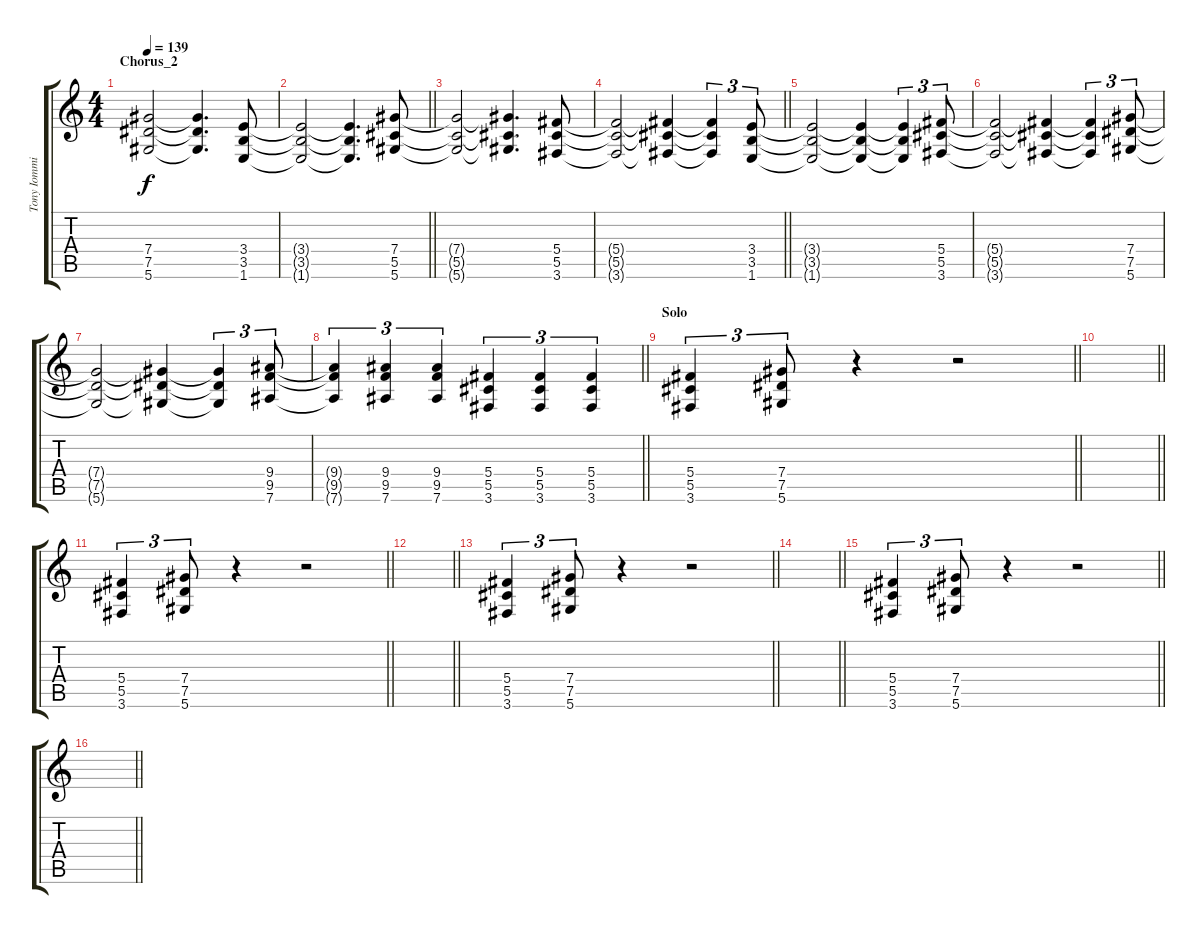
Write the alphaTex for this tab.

\track ("Tony Iommi" "Tony Iommi") {instrument overdrivenguitar}
\staff {score tabs}
\tuning (Eb4 Bb3 Gb3 Db3 Ab2 Eb2) {hide}
\ts (4 4)
\section ("" "Chorus_2")
\tempo 139
\clef g2
\ks c
(7.4 7.5 5.6).2{dy f} (7.4{t} 7.5{t} 5.6{t}).4{d} (3.4 3.5 1.6).8 |
\barLineRight lightlight
(3.4{t} 3.5{t} 1.6{t}).2 (3.4{t} 3.5{t} 1.6{t}).4{d} (7.4 5.5 5.6).8 |
(7.4{t} 5.5{t} 5.6{t}).2 (7.4{t} 5.5{t} 5.6{t}).4{d} (5.4 5.5 3.6).8 |
\barLineRight lightlight
(5.4{t} 5.5{t} 3.6{t}).2 (5.4{t} 5.5{t} 3.6{t}).4 (5.4{t} 5.5{t} 3.6{t}).4{tu (3 2)} (3.4 3.5 1.6).8{tu (3 2)} |
(3.4{t} 3.5{t} 1.6{t}).2 (3.4{t} 3.5{t} 1.6{t}).4 (3.4{t} 3.5{t} 1.6{t}).4{tu (3 2)} (5.4 5.5 3.6).8{tu (3 2)} |
(5.4{t} 5.5{t} 3.6{t}).2 (5.4{t} 5.5{t} 3.6{t}).4 (5.4{t} 5.5{t} 3.6{t}).4{tu (3 2)} (7.4 7.5 5.6).8{tu (3 2)} |
(7.4{t} 7.5{t} 5.6{t}).2 (7.4{t} 7.5{t} 5.6{t}).4 (7.4{t} 7.5{t} 5.6{t}).4{tu (3 2)} (9.4 9.5 7.6).8{tu (3 2)} |
\barLineRight lightlight
(9.4{t} 9.5{t} 7.6{t}).4{tu (3 2)} (9.4 9.5 7.6).4{tu (3 2)} (9.4 9.5 7.6).4{tu (3 2)} (5.4 5.5 3.6).4{tu (3 2)} (5.4 5.5 3.6).4{tu (3 2)} (5.4 5.5 3.6).4{tu (3 2)} |
\section ("" "Solo")
\barLineRight lightlight
(5.4 5.5 3.6).4{tu (3 2)} (7.4 7.5 5.6).8{tu (3 2)} r.4 r.2 |
\barLineRight lightlight
|
\barLineRight lightlight
(5.4 5.5 3.6).4{tu (3 2)} (7.4 7.5 5.6).8{tu (3 2)} r.4 r.2 |
\barLineRight lightlight
|
\barLineRight lightlight
(5.4 5.5 3.6).4{tu (3 2)} (7.4 7.5 5.6).8{tu (3 2)} r.4 r.2 |
\barLineRight lightlight
|
\barLineRight lightlight
(5.4 5.5 3.6).4{tu (3 2)} (7.4 7.5 5.6).8{tu (3 2)} r.4 r.2 |
\barLineRight lightlight
